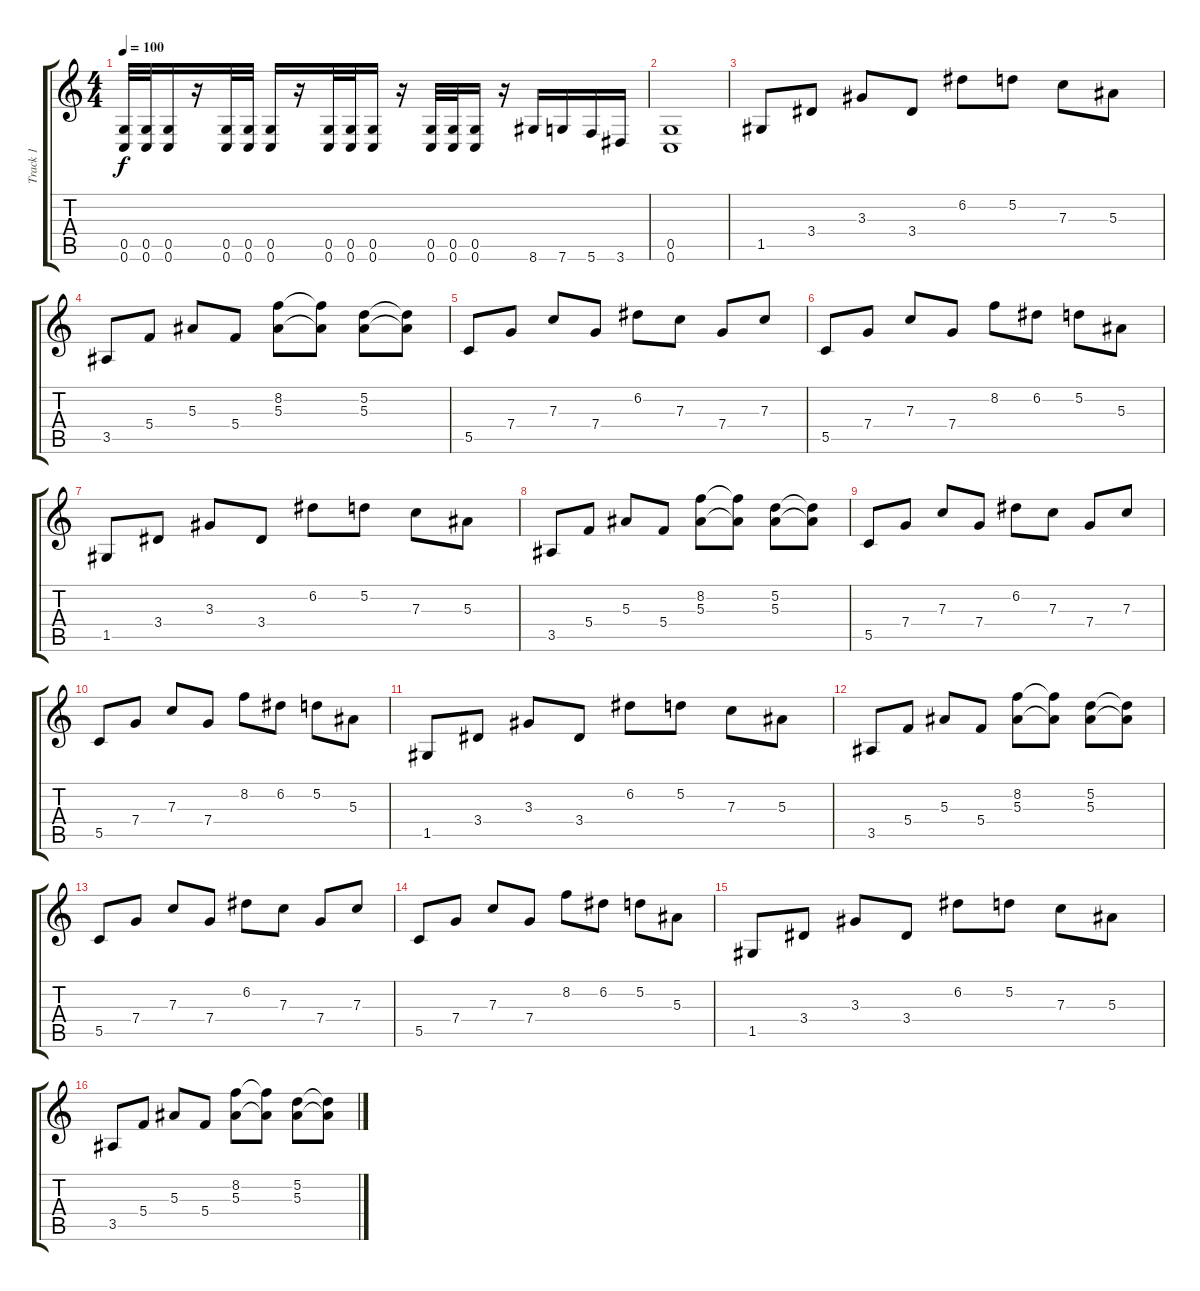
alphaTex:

\track ("Track 1" "Track 1") {instrument distortionguitar}
\staff {score tabs}
\tuning (D4 A3 F3 C3 G2 C2) {hide}
\ts (4 4)
\tempo 100
\clef g2
\ks c
(0.5 0.6).32{dy f} (0.5 0.6).32 (0.5 0.6).16 r.16 (0.5 0.6).32 (0.5 0.6).32 (0.5 0.6).16 r.16 (0.5 0.6).32 (0.5 0.6).32 (0.5 0.6).16 r.16 (0.5 0.6).32 (0.5 0.6).32 (0.5 0.6).16 r.16 8.6.16 7.6.16 5.6.16 3.6.16 |
(0.5 0.6).1 |
1.5.8 3.4.8 3.3.8 3.4.8 6.2.8 5.2.8 7.3.8 5.3.8 |
3.5.8 5.4.8 5.3.8 5.4.8 (8.2 5.3).8 (8.2{t} 5.3{t}).8 (5.2 5.3).8 (5.2{t} 5.3{t}).8 |
5.5.8 7.4.8 7.3.8 7.4.8 6.2.8 7.3.8 7.4.8 7.3.8 |
5.5.8 7.4.8 7.3.8 7.4.8 8.2.8 6.2.8 5.2.8 5.3.8 |
1.5.8 3.4.8 3.3.8 3.4.8 6.2.8 5.2.8 7.3.8 5.3.8 |
3.5.8 5.4.8 5.3.8 5.4.8 (8.2 5.3).8 (8.2{t} 5.3{t}).8 (5.2 5.3).8 (5.2{t} 5.3{t}).8 |
5.5.8 7.4.8 7.3.8 7.4.8 6.2.8 7.3.8 7.4.8 7.3.8 |
5.5.8 7.4.8 7.3.8 7.4.8 8.2.8 6.2.8 5.2.8 5.3.8 |
1.5.8 3.4.8 3.3.8 3.4.8 6.2.8 5.2.8 7.3.8 5.3.8 |
3.5.8 5.4.8 5.3.8 5.4.8 (8.2 5.3).8 (8.2{t} 5.3{t}).8 (5.2 5.3).8 (5.2{t} 5.3{t}).8 |
5.5.8 7.4.8 7.3.8 7.4.8 6.2.8 7.3.8 7.4.8 7.3.8 |
5.5.8 7.4.8 7.3.8 7.4.8 8.2.8 6.2.8 5.2.8 5.3.8 |
1.5.8 3.4.8 3.3.8 3.4.8 6.2.8 5.2.8 7.3.8 5.3.8 |
3.5.8 5.4.8 5.3.8 5.4.8 (8.2 5.3).8 (8.2{t} 5.3{t}).8 (5.2 5.3).8 (5.2{t} 5.3{t}).8
